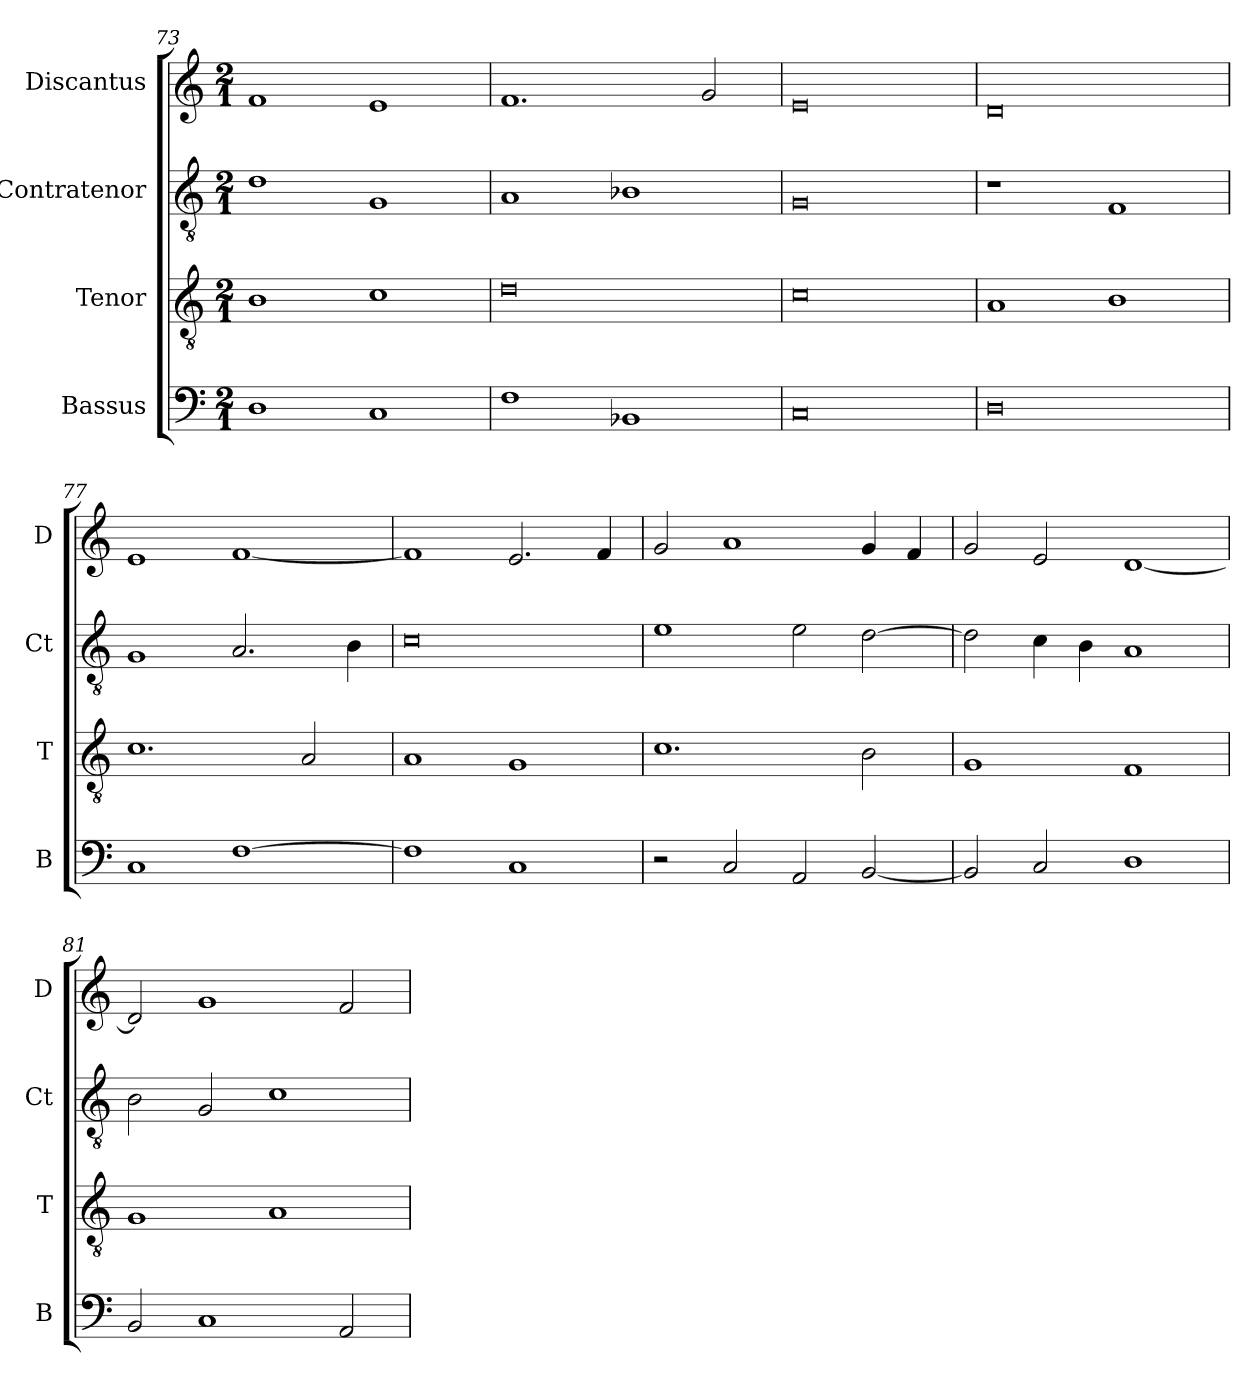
**kern	**kern	**kern	**kern
*part4	*part3	*part2	*part1
*staff4	*staff3	*staff2	*staff1
*I"Bassus	*I"Tenor	*I"Contratenor	*I"Discantus
*I'B	*I'T	*I'Ct	*I'D
*clefF4	*clefGv2	*clefGv2	*clefG2
*k[]	*k[]	*k[]	*k[]
*M2/1	*M2/1	*M2/1	*M2/1
=73	=73	=73	=73
1D	1B	1d	1f
1C	1c	1G	1e
=74	=74	=74	=74
1F	0d	1A	1.f
1BB-X	.	1B-X	.
.	.	.	2g/
=75	=75	=75	=75
0C	0c	0G	0e
=76	=76	=76	=76
0D	1A	1r	0d
.	1B	1F	.
=77	=77	=77	=77
1C	1.c	1G	1e
[1F	.	2.A/	[1f
.	2A/	.	.
.	.	4B\	.
=78	=78	=78	=78
1F]	1A	0c	1f]
1C	1G	.	2.e/
.	.	.	4f/
=79	=79	=79	=79
2r	1.c	1e	2g/
2C/	.	.	1a
2AA/	.	2e\	.
[2BB/	2B\	[2d\	4g/
.	.	.	4f/
=80	=80	=80	=80
2BB/]	1G	2d\]	2g/
2C/	.	4c\	2e/
.	.	4B\	.
1D	1F	1A	[1d
=81	=81	=81	=81
2BB/	1G	2B\	2d/]
1C	.	2G/	1g
.	1A	1c	.
2AA/	.	.	2f/
=	=	=	=
*-	*-	*-	*-
